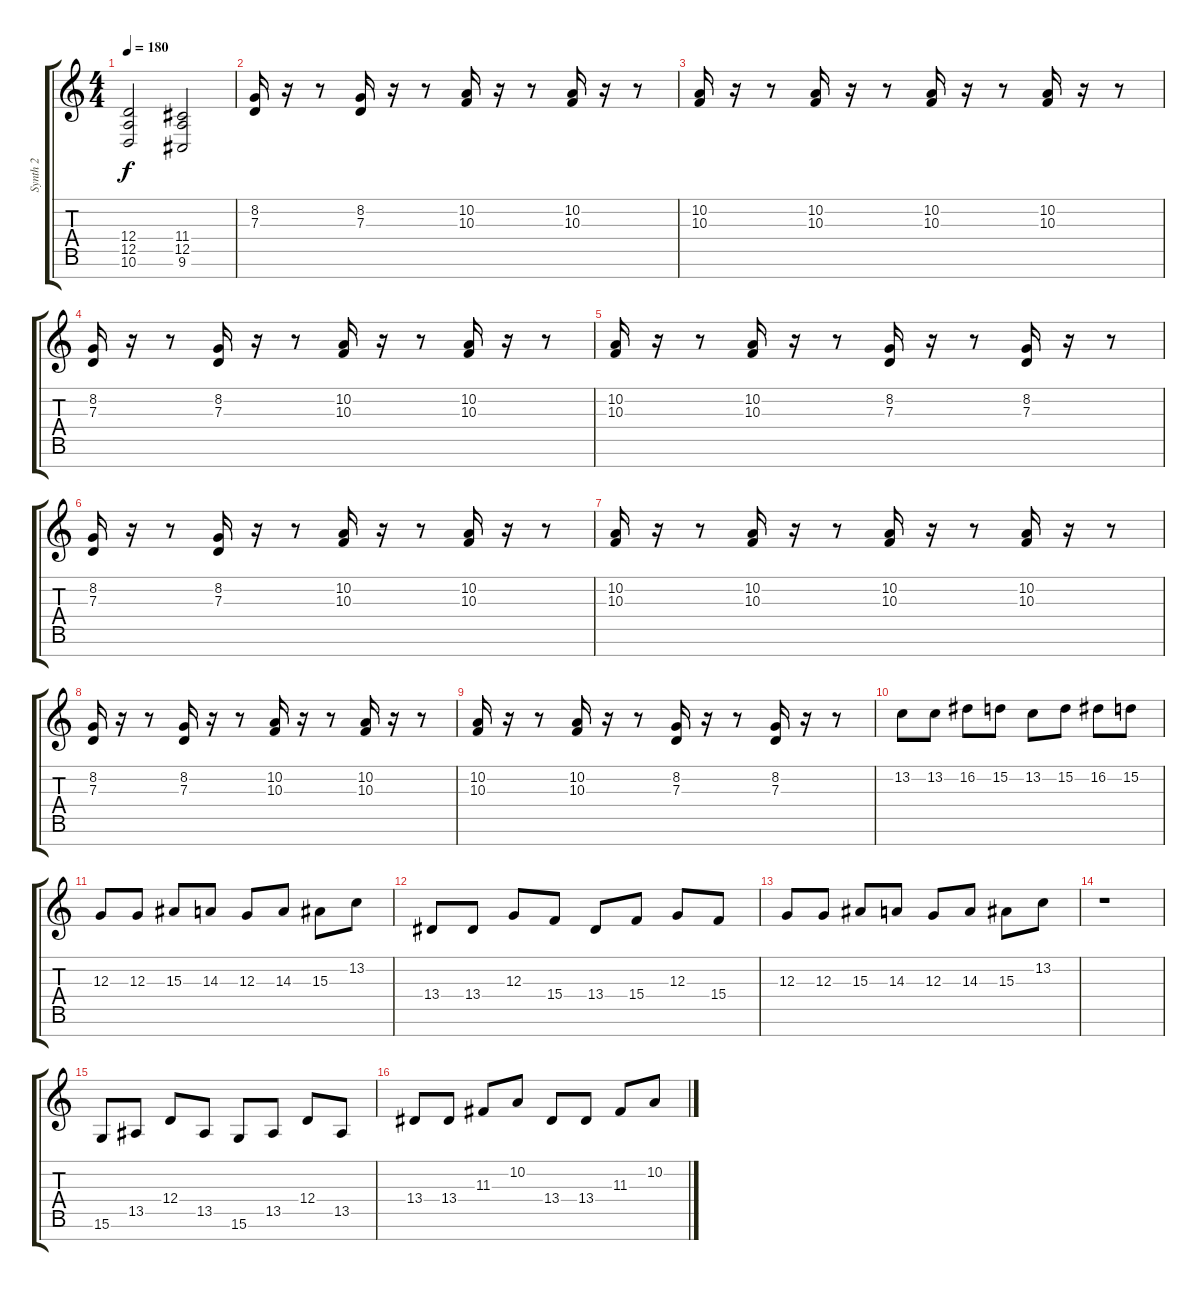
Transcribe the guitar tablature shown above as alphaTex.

\track ("Synth 2" "Synth 2") {instrument tremolostrings}
\staff {score tabs}
\tuning (E4 B3 G3 D3 A2 E2 B1) {hide}
\ts (4 4)
\tempo 180
\clef g2
\ks c
(12.4 12.5 10.6).2{dy f} (11.4 12.5 9.6).2 |
(8.2 7.3).16{volume 13 instrument tremolostrings} r.16 r.8 (8.2 7.3).16 r.16 r.8 (10.2 10.3).16 r.16 r.8 (10.2 10.3).16 r.16 r.8 |
(10.2 10.3).16 r.16 r.8 (10.2 10.3).16 r.16 r.8 (10.2 10.3).16 r.16 r.8 (10.2 10.3).16 r.16 r.8 |
(8.2 7.3).16 r.16 r.8 (8.2 7.3).16 r.16 r.8 (10.2 10.3).16 r.16 r.8 (10.2 10.3).16 r.16 r.8 |
(10.2 10.3).16 r.16 r.8 (10.2 10.3).16 r.16 r.8 (8.2 7.3).16 r.16 r.8 (8.2 7.3).16 r.16 r.8 |
(8.2 7.3).16 r.16 r.8 (8.2 7.3).16 r.16 r.8 (10.2 10.3).16 r.16 r.8 (10.2 10.3).16 r.16 r.8 |
(10.2 10.3).16 r.16 r.8 (10.2 10.3).16 r.16 r.8 (10.2 10.3).16 r.16 r.8 (10.2 10.3).16 r.16 r.8 |
(8.2 7.3).16 r.16 r.8 (8.2 7.3).16 r.16 r.8 (10.2 10.3).16 r.16 r.8 (10.2 10.3).16 r.16 r.8 |
(10.2 10.3).16 r.16 r.8 (10.2 10.3).16 r.16 r.8 (8.2 7.3).16 r.16 r.8 (8.2 7.3).16 r.16 r.8 |
13.2.8{volume 10} 13.2.8 16.2.8 15.2.8 13.2.8 15.2.8 16.2.8 15.2.8 |
12.3.8 12.3.8 15.3.8 14.3.8 12.3.8 14.3.8 15.3.8 13.2.8 |
13.4.8 13.4.8 12.3.8 15.4.8 13.4.8 15.4.8 12.3.8 15.4.8 |
12.3.8 12.3.8 15.3.8 14.3.8 12.3.8 14.3.8 15.3.8 13.2.8 |
r.1 |
15.6.8 13.5.8 12.4.8 13.5.8 15.6.8 13.5.8 12.4.8 13.5.8 |
13.4.8 13.4.8 11.3.8 10.2.8 13.4.8 13.4.8 11.3.8 10.2.8
